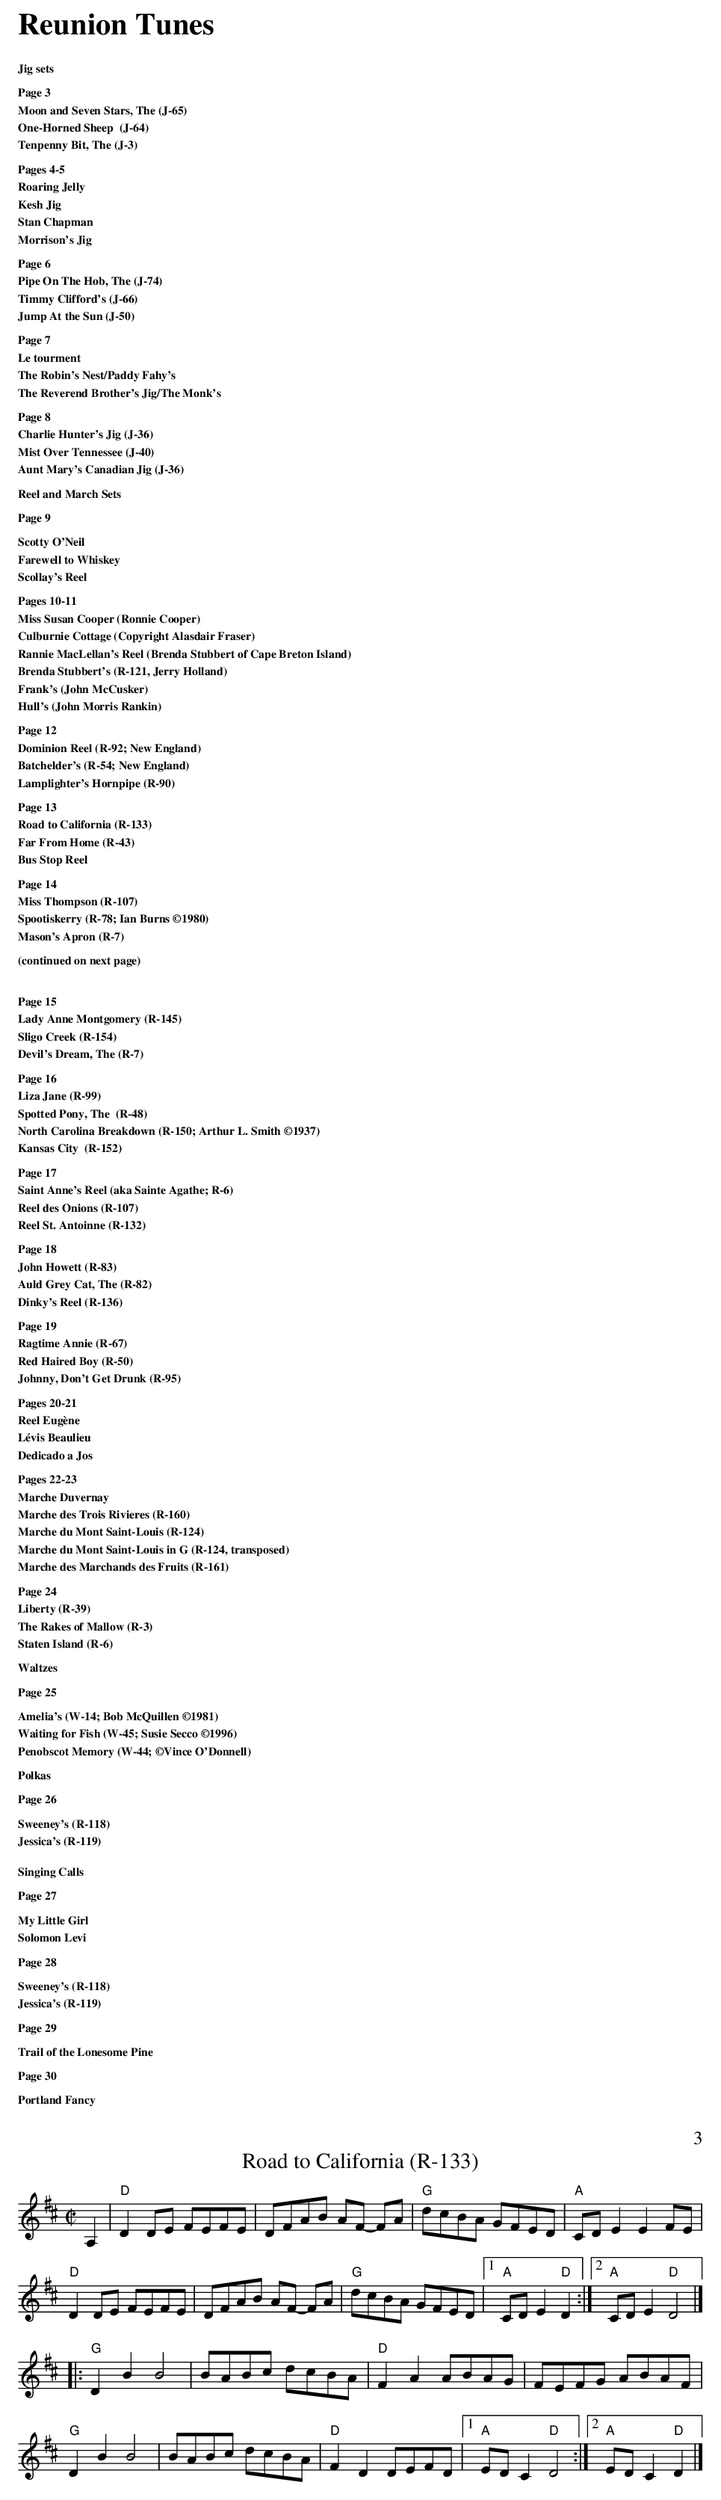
X:1
T: Road to California (R-133)
M: C|
K: D
A,2| "D"D2DE FEFE| DFAB AF- FA| "G"dcBA GFED| "A"CDE2 E2FE|
"D"D2DE FEFE| DFAB AF- FA| "G"dcBA GFED|1 "A"CDE2 "D"D2 :|2 "A"CDE2 "D"D4 |]
|:\
"G"D2B2 B4| BABc dcBA| "D"F2A2 ABAG| FEFG ABAF|
"G"D2B2 B4| BABc dcBA| "D"F2D2 DEFD|1 "A"EDC2 "D"D4 :|2 "A"EDC2 "D"D2 |]
